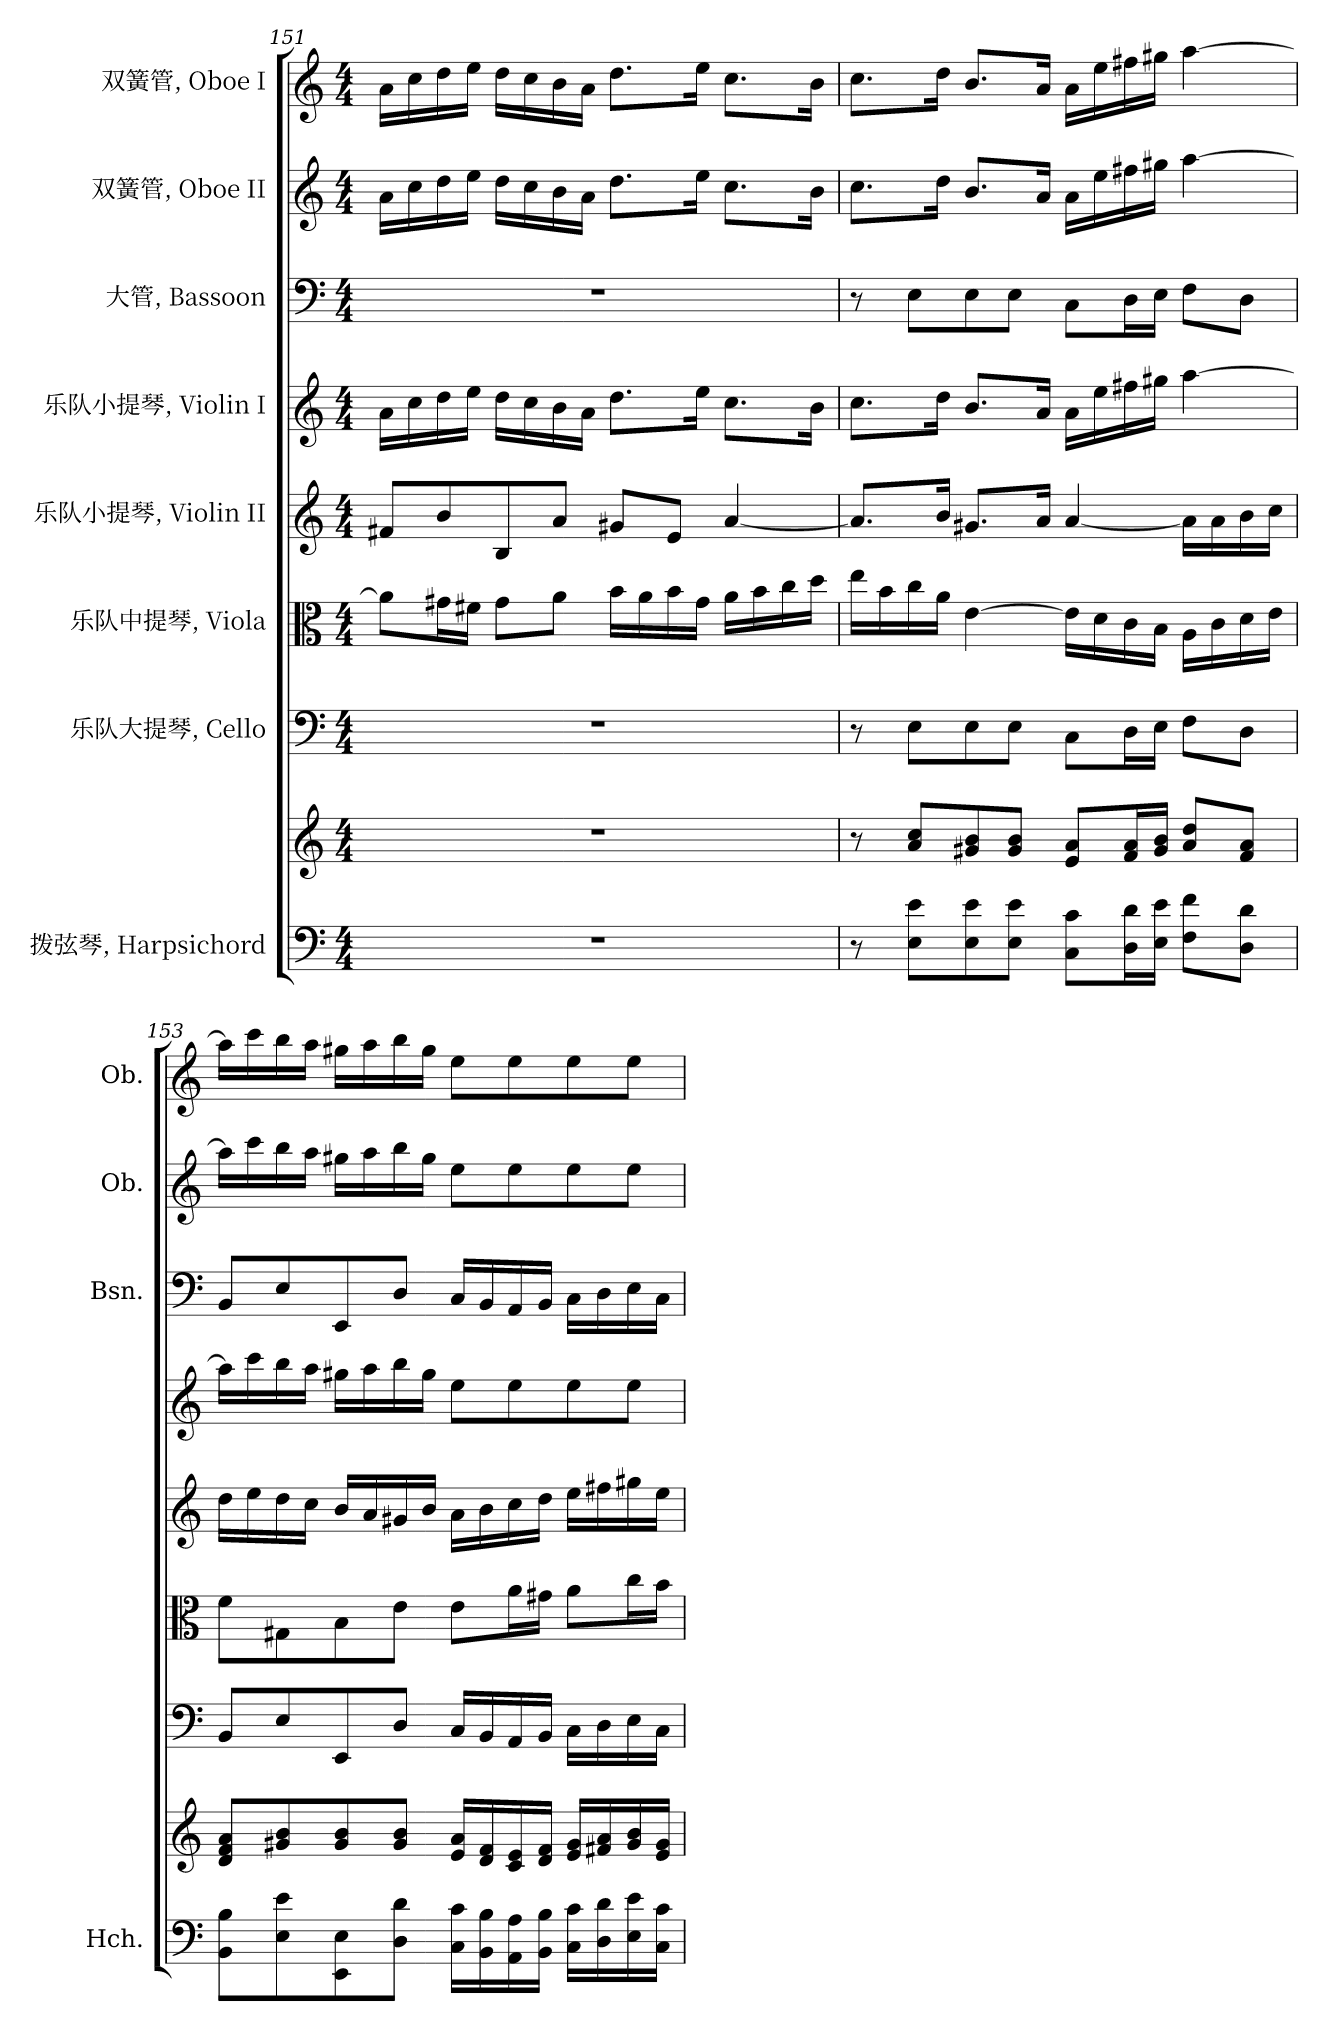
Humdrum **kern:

**kern	**kern	**kern	**kern	**kern	**kern	**kern	**kern	**kern
*part8	*part8	*part7	*part6	*part5	*part4	*part3	*part2	*part1
*staff9	*staff8	*staff7	*staff6	*staff5	*staff4	*staff3	*staff2	*staff1
*I"拨弦琴, Harpsichord	*	*I"乐队大提琴, Cello	*I"乐队中提琴, Viola	*I"乐队小提琴, Violin II	*I"乐队小提琴, Violin I	*I"大管, Bassoon	*I"双簧管, Oboe II	*I"双簧管, Oboe I
*I'Hch.	*	*	*	*	*	*I'Bsn.	*I'Ob.	*I'Ob.
!!LO:PB:g=z
*clefF4	*clefG2	*clefF4	*clefC3	*clefG2	*clefG2	*clefF4	*clefG2	*clefG2
*k[]	*k[]	*k[]	*k[]	*k[]	*k[]	*k[]	*k[]	*k[]
*M4/4	*M4/4	*M4/4	*M4/4	*M4/4	*M4/4	*M4/4	*M4/4	*M4/4
=151	=151	=151	=151	=151	=151	=151	=151	=151
1r	1r	1r	8a\L]	8f#X/L	16a\LL	1r	16a\LL	16a\LL
.	.	.	.	.	16cc\	.	16cc\	16cc\
.	.	.	16g#X\L	8b/	16dd\	.	16dd\	16dd\
.	.	.	16f#X\JJ	.	16ee\JJ	.	16ee\JJ	16ee\JJ
.	.	.	8g#\L	8B/	16dd\LL	.	16dd\LL	16dd\LL
.	.	.	.	.	16cc\	.	16cc\	16cc\
.	.	.	8a\J	8a/J	16b\	.	16b\	16b\
.	.	.	.	.	16a\JJ	.	16a\JJ	16a\JJ
.	.	.	16b\LL	8g#X/L	8.dd\L	.	8.dd\L	8.dd\L
.	.	.	16a\	.	.	.	.	.
.	.	.	16b\	8e/J	.	.	.	.
.	.	.	16g#\JJ	.	16ee\Jk	.	16ee\Jk	16ee\Jk
.	.	.	16a\LL	[4a/	8.cc\L	.	8.cc\L	8.cc\L
.	.	.	16b\	.	.	.	.	.
.	.	.	16cc\	.	.	.	.	.
.	.	.	16dd\JJ	.	16b\Jk	.	16b\Jk	16b\Jk
=152	=152	=152	=152	=152	=152	=152	=152	=152
8r	8r	8r	16ee\LL	8.a/L]	8.cc\L	8r	8.cc\L	8.cc\L
.	.	.	16b\	.	.	.	.	.
8E\ 8e\L	8a/ 8cc/L	8E\L	16cc\	.	.	8E\L	.	.
.	.	.	16a\JJ	16b/Jk	16dd\Jk	.	16dd\Jk	16dd\Jk
8E\ 8e\	8g#X/ 8b/	8E\	[4e\	8.g#X/L	8.b/L	8E\	8.b/L	8.b/L
8E\ 8e\J	8g#/ 8b/J	8E\J	.	.	.	8E\J	.	.
.	.	.	.	16a/Jk	16a/Jk	.	16a/Jk	16a/Jk
8C\ 8c\L	8e/ 8a/L	8C\L	16e\LL]	[4a/	16a\LL	8C\L	16a\LL	16a\LL
.	.	.	16d\	.	16ee\	.	16ee\	16ee\
16D\ 16d\L	16f/ 16a/L	16D\L	16c\	.	16ff#X\	16D\L	16ff#X\	16ff#X\
16E\ 16e\JJ	16g#/ 16b/JJ	16E\JJ	16B\JJ	.	16gg#X\JJ	16E\JJ	16gg#X\JJ	16gg#X\JJ
8F\ 8f\L	8a/ 8dd/L	8F\L	16A\LL	16a\LL]	[4aa\	8F\L	[4aa\	[4aa\
.	.	.	16c\	16a\	.	.	.	.
8D\ 8d\J	8f/ 8a/J	8D\J	16d\	16b\	.	8D\J	.	.
.	.	.	16e\JJ	16cc\JJ	.	.	.	.
!!LO:PB:g=z
=153	=153	=153	=153	=153	=153	=153	=153	=153
8BB\ 8B\L	8d/ 8f/ 8a/L	8BB/L	8f\L	16dd\LL	16aa\LL]	8BB/L	16aa\LL]	16aa\LL]
.	.	.	.	16ee\	16ccc\	.	16ccc\	16ccc\
8E\ 8e\	8g#X/ 8b/	8E/	8G#X\	16dd\	16bb\	8E/	16bb\	16bb\
.	.	.	.	16cc\JJ	16aa\JJ	.	16aa\JJ	16aa\JJ
8EE\ 8E\	8g#/ 8b/	8EE/	8B\	16b/LL	16gg#X\LL	8EE/	16gg#X\LL	16gg#X\LL
.	.	.	.	16a/	16aa\	.	16aa\	16aa\
8D\ 8d\J	8g#/ 8b/J	8D/J	8e\J	16g#X/	16bb\	8D/J	16bb\	16bb\
.	.	.	.	16b/JJ	16gg#\JJ	.	16gg#\JJ	16gg#\JJ
16C\ 16c\LL	16e/ 16a/LL	16C/LL	8e\L	16a\LL	8ee\L	16C/LL	8ee\L	8ee\L
16BB\ 16B\	16d/ 16f/	16BB/	.	16b\	.	16BB/	.	.
16AA\ 16A\	16c/ 16e/	16AA/	16a\L	16cc\	8ee\	16AA/	8ee\	8ee\
16BB\ 16B\JJ	16d/ 16f/JJ	16BB/JJ	16g#X\JJ	16dd\JJ	.	16BB/JJ	.	.
16C\ 16c\LL	16e/ 16g#/LL	16C\LL	8a\L	16ee\LL	8ee\	16C\LL	8ee\	8ee\
16D\ 16d\	16f#X/ 16a/	16D\	.	16ff#X\	.	16D\	.	.
16E\ 16e\	16g#/ 16b/	16E\	16cc\L	16gg#X\	8ee\J	16E\	8ee\J	8ee\J
16C\ 16c\JJ	16e/ 16g#/JJ	16C\JJ	16b\JJ	16ee\JJ	.	16C\JJ	.	.
=	=	=	=	=	=	=	=	=
*-	*-	*-	*-	*-	*-	*-	*-	*-
